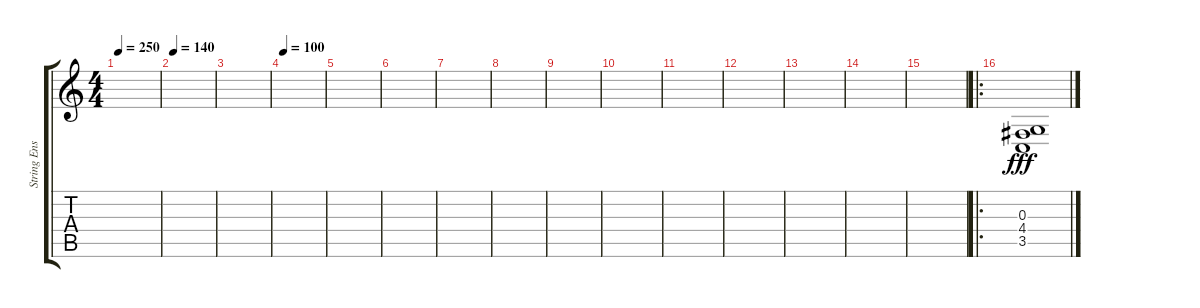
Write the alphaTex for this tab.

\track ("String Ensemble" "String Ens") {instrument stringensemble1}
\staff {score tabs}
\tuning (E4 B3 G3 D3 A2 E2) {hide}
\ts (4 4)
\tempo 250
\clef g2
\ks c
|
\tempo 140
|
|
\tempo 100
|
|
|
|
|
|
|
|
|
|
|
|
\ro
(0.3 4.4 3.5).1{dy fff}
